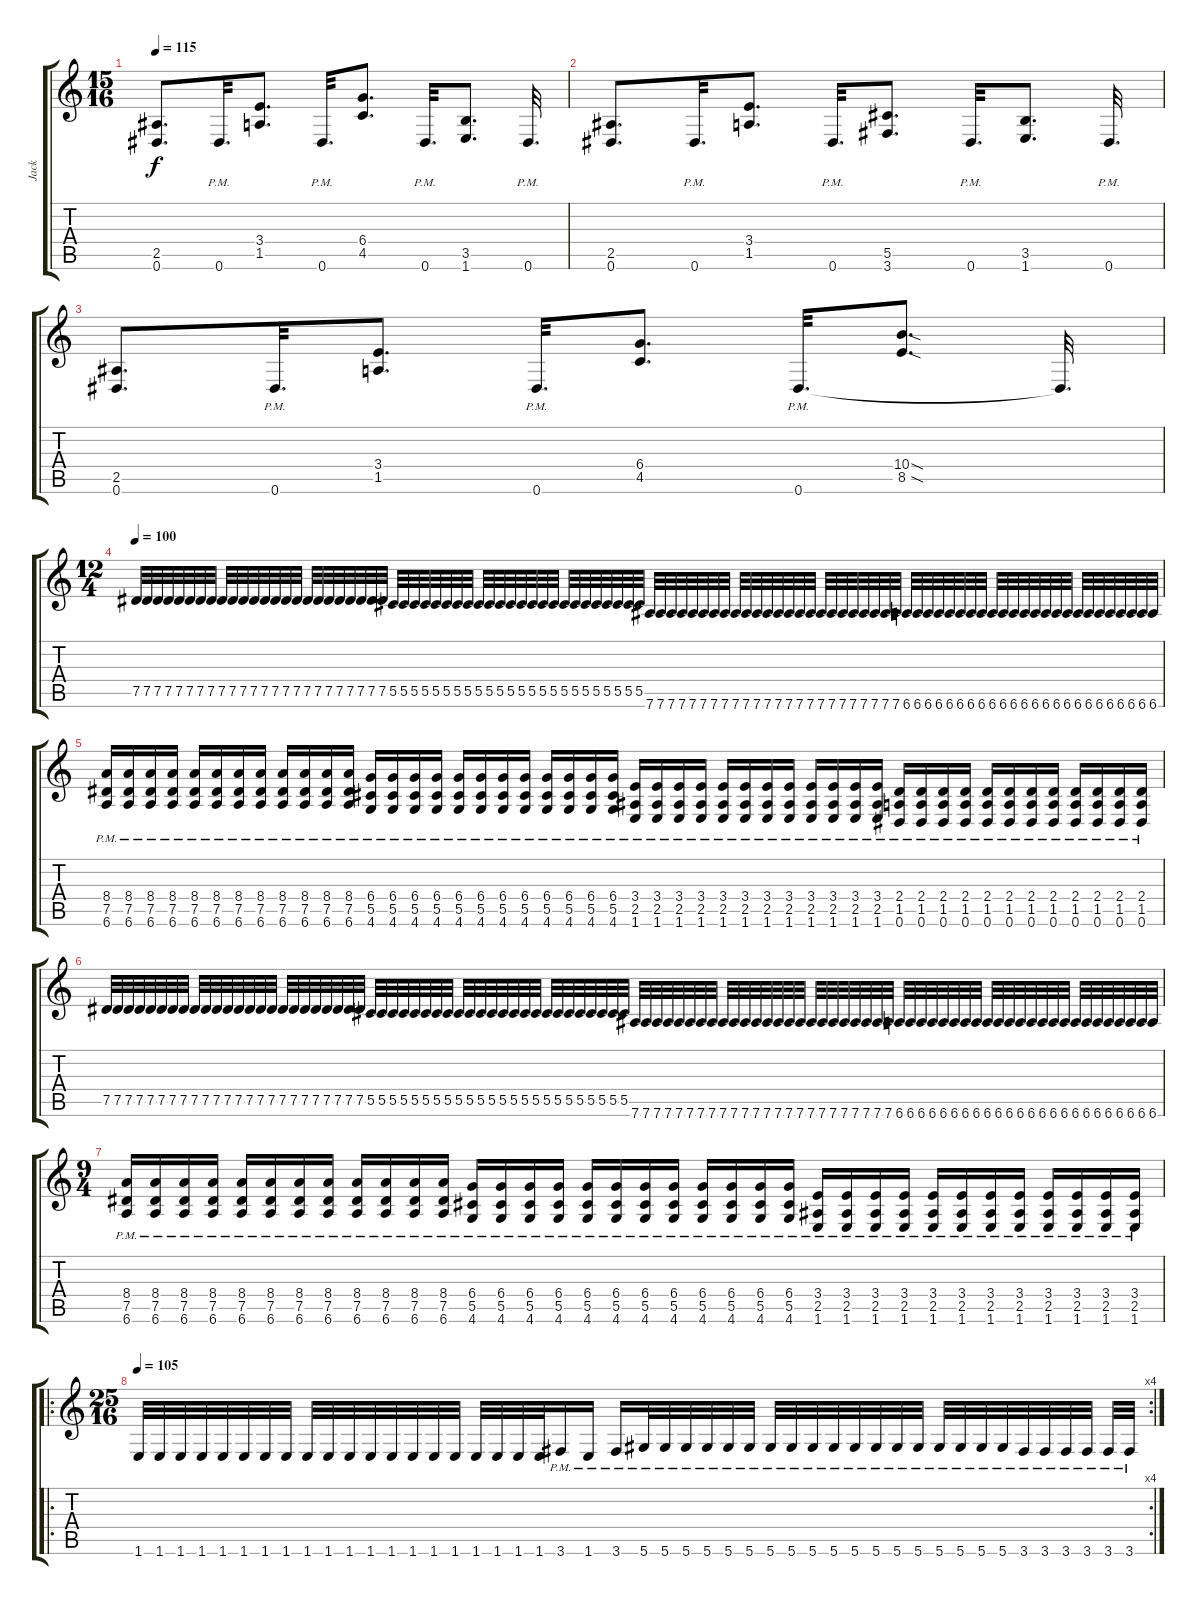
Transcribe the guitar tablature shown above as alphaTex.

\track ("Jack" "Jack") {instrument distortionguitar}
\staff {score tabs}
\tuning (Eb4 Bb3 Gb3 Db3 Ab2 Eb2) {hide}
\ts (15 16)
\tempo 115
\clef g2
\ks c
(2.5 0.6).8{d dy f} 0.6{pm}.32{d} (3.4 1.5).8{d} 0.6{pm}.32{d} (6.4 4.5).8{d} 0.6{pm}.32{d} (3.5 1.6).8{d} 0.6{pm}.32{d} |
(2.5 0.6).8{d} 0.6{pm}.32{d} (3.4 1.5).8{d} 0.6{pm}.32{d} (5.5 3.6).8{d} 0.6{pm}.32{d} (3.5 1.6).8{d} 0.6{pm}.32{d} |
(2.5 0.6).8{d} 0.6{pm}.32{d} (3.4 1.5).8{d} 0.6{pm}.32{d} (6.4 4.5).8{d} 0.6{pm}.32{d} (10.4{sod} 8.5{sod}).8{d} 0.6{t}.32{d} |
\ts (12 4)
\tempo 90
\tempo 100
7.5.32 7.5.32 7.5.32 7.5.32 7.5.32 7.5.32 7.5.32 7.5.32 7.5.32 7.5.32 7.5.32 7.5.32 7.5.32 7.5.32 7.5.32 7.5.32 7.5.32 7.5.32 7.5.32 7.5.32 7.5.32 7.5.32 7.5.32 7.5.32 5.5.32 5.5.32 5.5.32 5.5.32 5.5.32 5.5.32 5.5.32 5.5.32 5.5.32 5.5.32 5.5.32 5.5.32 5.5.32 5.5.32 5.5.32 5.5.32 5.5.32 5.5.32 5.5.32 5.5.32 5.5.32 5.5.32 5.5.32 5.5.32 7.6.32 7.6.32 7.6.32 7.6.32 7.6.32 7.6.32 7.6.32 7.6.32 7.6.32 7.6.32 7.6.32 7.6.32 7.6.32 7.6.32 7.6.32 7.6.32 7.6.32 7.6.32 7.6.32 7.6.32 7.6.32 7.6.32 7.6.32 7.6.32 6.6.32 6.6.32 6.6.32 6.6.32 6.6.32 6.6.32 6.6.32 6.6.32 6.6.32 6.6.32 6.6.32 6.6.32 6.6.32 6.6.32 6.6.32 6.6.32 6.6.32 6.6.32 6.6.32 6.6.32 6.6.32 6.6.32 6.6.32 6.6.32 |
(8.4{pm} 7.5{pm} 6.6{pm}).16 (8.4{pm} 7.5{pm} 6.6{pm}).16 (8.4{pm} 7.5{pm} 6.6{pm}).16 (8.4{pm} 7.5{pm} 6.6{pm}).16 (8.4{pm} 7.5{pm} 6.6{pm}).16 (8.4{pm} 7.5{pm} 6.6{pm}).16 (8.4{pm} 7.5{pm} 6.6{pm}).16 (8.4{pm} 7.5{pm} 6.6{pm}).16 (8.4{pm} 7.5{pm} 6.6{pm}).16 (8.4{pm} 7.5{pm} 6.6{pm}).16 (8.4{pm} 7.5{pm} 6.6{pm}).16 (8.4{pm} 7.5{pm} 6.6{pm}).16 (6.4{pm} 5.5{pm} 4.6{pm}).16 (6.4{pm} 5.5{pm} 4.6{pm}).16 (6.4{pm} 5.5{pm} 4.6{pm}).16 (6.4{pm} 5.5{pm} 4.6{pm}).16 (6.4{pm} 5.5{pm} 4.6{pm}).16 (6.4{pm} 5.5{pm} 4.6{pm}).16 (6.4{pm} 5.5{pm} 4.6{pm}).16 (6.4{pm} 5.5{pm} 4.6{pm}).16 (6.4{pm} 5.5{pm} 4.6{pm}).16 (6.4{pm} 5.5{pm} 4.6{pm}).16 (6.4{pm} 5.5{pm} 4.6{pm}).16 (6.4{pm} 5.5{pm} 4.6{pm}).16 (3.4{pm} 2.5{pm} 1.6{pm}).16 (3.4{pm} 2.5{pm} 1.6{pm}).16 (3.4{pm} 2.5{pm} 1.6{pm}).16 (3.4{pm} 2.5{pm} 1.6{pm}).16 (3.4{pm} 2.5{pm} 1.6{pm}).16 (3.4{pm} 2.5{pm} 1.6{pm}).16 (3.4{pm} 2.5{pm} 1.6{pm}).16 (3.4{pm} 2.5{pm} 1.6{pm}).16 (3.4{pm} 2.5{pm} 1.6{pm}).16 (3.4{pm} 2.5{pm} 1.6{pm}).16 (3.4{pm} 2.5{pm} 1.6{pm}).16 (3.4{pm} 2.5{pm} 1.6{pm}).16 (2.4{pm} 1.5{pm} 0.6{pm}).16 (2.4{pm} 1.5{pm} 0.6{pm}).16 (2.4{pm} 1.5{pm} 0.6{pm}).16 (2.4{pm} 1.5{pm} 0.6{pm}).16 (2.4{pm} 1.5{pm} 0.6{pm}).16 (2.4{pm} 1.5{pm} 0.6{pm}).16 (2.4{pm} 1.5{pm} 0.6{pm}).16 (2.4{pm} 1.5{pm} 0.6{pm}).16 (2.4{pm} 1.5{pm} 0.6{pm}).16 (2.4{pm} 1.5{pm} 0.6{pm}).16 (2.4{pm} 1.5{pm} 0.6{pm}).16 (2.4{pm} 1.5{pm} 0.6{pm}).16 |
7.5.32 7.5.32 7.5.32 7.5.32 7.5.32 7.5.32 7.5.32 7.5.32 7.5.32 7.5.32 7.5.32 7.5.32 7.5.32 7.5.32 7.5.32 7.5.32 7.5.32 7.5.32 7.5.32 7.5.32 7.5.32 7.5.32 7.5.32 7.5.32 5.5.32 5.5.32 5.5.32 5.5.32 5.5.32 5.5.32 5.5.32 5.5.32 5.5.32 5.5.32 5.5.32 5.5.32 5.5.32 5.5.32 5.5.32 5.5.32 5.5.32 5.5.32 5.5.32 5.5.32 5.5.32 5.5.32 5.5.32 5.5.32 7.6.32 7.6.32 7.6.32 7.6.32 7.6.32 7.6.32 7.6.32 7.6.32 7.6.32 7.6.32 7.6.32 7.6.32 7.6.32 7.6.32 7.6.32 7.6.32 7.6.32 7.6.32 7.6.32 7.6.32 7.6.32 7.6.32 7.6.32 7.6.32 6.6.32 6.6.32 6.6.32 6.6.32 6.6.32 6.6.32 6.6.32 6.6.32 6.6.32 6.6.32 6.6.32 6.6.32 6.6.32 6.6.32 6.6.32 6.6.32 6.6.32 6.6.32 6.6.32 6.6.32 6.6.32 6.6.32 6.6.32 6.6.32 |
\ts (9 4)
(8.4{pm} 7.5{pm} 6.6{pm}).16 (8.4{pm} 7.5{pm} 6.6{pm}).16 (8.4{pm} 7.5{pm} 6.6{pm}).16 (8.4{pm} 7.5{pm} 6.6{pm}).16 (8.4{pm} 7.5{pm} 6.6{pm}).16 (8.4{pm} 7.5{pm} 6.6{pm}).16 (8.4{pm} 7.5{pm} 6.6{pm}).16 (8.4{pm} 7.5{pm} 6.6{pm}).16 (8.4{pm} 7.5{pm} 6.6{pm}).16 (8.4{pm} 7.5{pm} 6.6{pm}).16 (8.4{pm} 7.5{pm} 6.6{pm}).16 (8.4{pm} 7.5{pm} 6.6{pm}).16 (6.4{pm} 5.5{pm} 4.6{pm}).16 (6.4{pm} 5.5{pm} 4.6{pm}).16 (6.4{pm} 5.5{pm} 4.6{pm}).16 (6.4{pm} 5.5{pm} 4.6{pm}).16 (6.4{pm} 5.5{pm} 4.6{pm}).16 (6.4{pm} 5.5{pm} 4.6{pm}).16 (6.4{pm} 5.5{pm} 4.6{pm}).16 (6.4{pm} 5.5{pm} 4.6{pm}).16 (6.4{pm} 5.5{pm} 4.6{pm}).16 (6.4{pm} 5.5{pm} 4.6{pm}).16 (6.4{pm} 5.5{pm} 4.6{pm}).16 (6.4{pm} 5.5{pm} 4.6{pm}).16 (3.4{pm} 2.5{pm} 1.6{pm}).16 (3.4{pm} 2.5{pm} 1.6{pm}).16 (3.4{pm} 2.5{pm} 1.6{pm}).16 (3.4{pm} 2.5{pm} 1.6{pm}).16 (3.4{pm} 2.5{pm} 1.6{pm}).16 (3.4{pm} 2.5{pm} 1.6{pm}).16 (3.4{pm} 2.5{pm} 1.6{pm}).16 (3.4{pm} 2.5{pm} 1.6{pm}).16 (3.4{pm} 2.5{pm} 1.6{pm}).16 (3.4{pm} 2.5{pm} 1.6{pm}).16 (3.4{pm} 2.5{pm} 1.6{pm}).16 (3.4{pm} 2.5{pm} 1.6{pm}).16 |
\ro
\rc 4
\ts (25 16)
\tempo 100
\tempo 105
1.6.32 1.6.32 1.6.32 1.6.32 1.6.32 1.6.32 1.6.32 1.6.32 1.6.32 1.6.32 1.6.32 1.6.32 1.6.32 1.6.32 1.6.32 1.6.32 1.6.32 1.6.32 1.6.32 1.6.32 3.6{pm}.16 1.6{pm}.16 3.6{pm}.16 5.6{pm}.32 5.6{pm}.32 5.6{pm}.32 5.6{pm}.32 5.6{pm}.32 5.6{pm}.32 5.6{pm}.32 5.6{pm}.32 5.6{pm}.32 5.6{pm}.32 5.6{pm}.32 5.6{pm}.32 5.6{pm}.32 5.6{pm}.32 5.6{pm}.32 5.6{pm}.32 5.6{pm}.32 5.6{pm}.32 3.6{pm}.32 3.6{pm}.32 3.6{pm}.32 3.6{pm}.32 3.6{pm}.32 3.6{pm}.32
